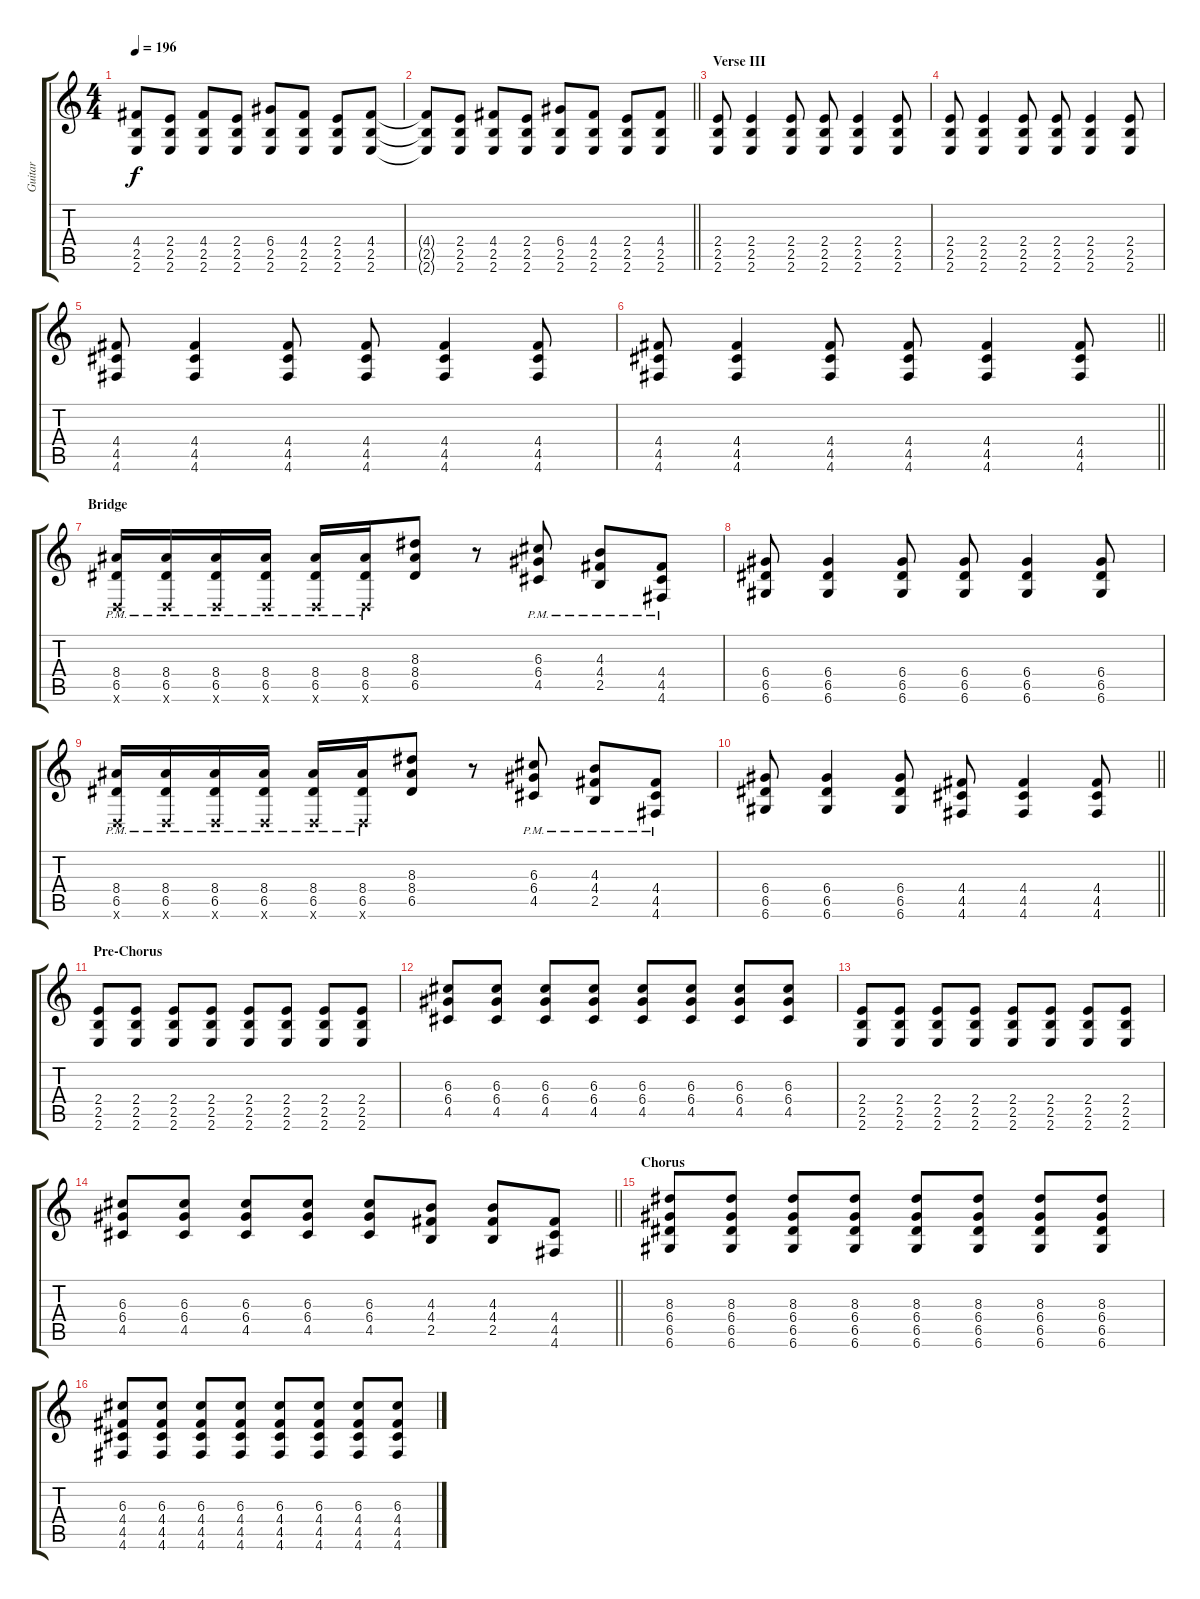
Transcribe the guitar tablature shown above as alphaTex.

\track ("Guitar" "Guitar") {instrument distortionguitar}
\staff {score tabs}
\tuning (E4 B3 G3 D3 A2 D2) {hide}
\ts (4 4)
\tempo 196
\clef g2
\ks c
(4.4{t} 2.5{t} 2.6{t}).8{dy f} (2.4 2.5 2.6).8 (4.4 2.5 2.6).8 (2.4 2.5 2.6).8 (6.4 2.5 2.6).8 (4.4 2.5 2.6).8 (2.4 2.5 2.6).8 (4.4 2.5 2.6).8 |
\barLineRight lightlight
(4.4{t} 2.5{t} 2.6{t}).8 (2.4 2.5 2.6).8 (4.4 2.5 2.6).8 (2.4 2.5 2.6).8 (6.4 2.5 2.6).8 (4.4 2.5 2.6).8 (2.4 2.5 2.6).8 (4.4 2.5 2.6).8 |
\section ("" "Verse III")
(2.4 2.5 2.6).8 (2.4 2.5 2.6).4 (2.4 2.5 2.6).8 (2.4 2.5 2.6).8 (2.4 2.5 2.6).4 (2.4 2.5 2.6).8 |
(2.4 2.5 2.6).8 (2.4 2.5 2.6).4 (2.4 2.5 2.6).8 (2.4 2.5 2.6).8 (2.4 2.5 2.6).4 (2.4 2.5 2.6).8 |
(4.4 4.5 4.6).8 (4.4 4.5 4.6).4 (4.4 4.5 4.6).8 (4.4 4.5 4.6).8 (4.4 4.5 4.6).4 (4.4 4.5 4.6).8 |
\barLineRight lightlight
(4.4 4.5 4.6).8 (4.4 4.5 4.6).4 (4.4 4.5 4.6).8 (4.4 4.5 4.6).8 (4.4 4.5 4.6).4 (4.4 4.5 4.6).8 |
\section ("" "Bridge")
(8.4{pm} 6.5{pm} 0.6{x}).16 (8.4{pm} 6.5{pm} 0.6{x}).16 (8.4{pm} 6.5{pm} 0.6{x}).16 (8.4{pm} 6.5{pm} 0.6{x}).16 (8.4{pm} 6.5{pm} 0.6{x}).16 (8.4{pm} 6.5{pm} 0.6{x}).16 (8.3 8.4 6.5).8 r.8 (6.3{pm} 6.4{pm} 4.5{pm}).8 (4.3{pm} 4.4 2.5{pm}).8 (4.4{pm} 4.5{pm} 4.6{pm}).8 |
(6.4 6.5 6.6).8 (6.4 6.5 6.6).4 (6.4 6.5 6.6).8 (6.4 6.5 6.6).8 (6.4 6.5 6.6).4 (6.4 6.5 6.6).8 |
(8.4{pm} 6.5{pm} 0.6{x}).16 (8.4{pm} 6.5{pm} 0.6{x}).16 (8.4{pm} 6.5{pm} 0.6{x}).16 (8.4{pm} 6.5{pm} 0.6{x}).16 (8.4{pm} 6.5{pm} 0.6{x}).16 (8.4{pm} 6.5{pm} 0.6{x}).16 (8.3 8.4 6.5).8 r.8 (6.3{pm} 6.4{pm} 4.5{pm}).8 (4.3{pm} 4.4 2.5{pm}).8 (4.4{pm} 4.5{pm} 4.6{pm}).8 |
\barLineRight lightlight
(6.4 6.5 6.6).8 (6.4 6.5 6.6).4 (6.4 6.5 6.6).8 (4.4 4.5 4.6).8 (4.4 4.5 4.6).4 (4.4 4.5 4.6).8 |
\section ("" "Pre-Chorus")
(2.4 2.5 2.6).8 (2.4 2.5 2.6).8 (2.4 2.5 2.6).8 (2.4 2.5 2.6).8 (2.4 2.5 2.6).8 (2.4 2.5 2.6).8 (2.4 2.5 2.6).8 (2.4 2.5 2.6).8 |
(6.3 6.4 4.5).8 (6.3 6.4 4.5).8 (6.3 6.4 4.5).8 (6.3 6.4 4.5).8 (6.3 6.4 4.5).8 (6.3 6.4 4.5).8 (6.3 6.4 4.5).8 (6.3 6.4 4.5).8 |
(2.4 2.5 2.6).8 (2.4 2.5 2.6).8 (2.4 2.5 2.6).8 (2.4 2.5 2.6).8 (2.4 2.5 2.6).8 (2.4 2.5 2.6).8 (2.4 2.5 2.6).8 (2.4 2.5 2.6).8 |
\barLineRight lightlight
(6.3 6.4 4.5).8 (6.3 6.4 4.5).8 (6.3 6.4 4.5).8 (6.3 6.4 4.5).8 (6.3 6.4 4.5).8 (4.3 4.4 2.5).8 (4.3 4.4 2.5).8 (4.4 4.5 4.6).8 |
\section ("" "Chorus")
(8.3 6.4 6.5 6.6).8 (8.3 6.4 6.5 6.6).8 (8.3 6.4 6.5 6.6).8 (8.3 6.4 6.5 6.6).8 (8.3 6.4 6.5 6.6).8 (8.3 6.4 6.5 6.6).8 (8.3 6.4 6.5 6.6).8 (8.3 6.4 6.5 6.6).8 |
(6.3 4.4 4.5 4.6).8 (6.3 4.4 4.5 4.6).8 (6.3 4.4 4.5 4.6).8 (6.3 4.4 4.5 4.6).8 (6.3 4.4 4.5 4.6).8 (6.3 4.4 4.5 4.6).8 (6.3 4.4 4.5 4.6).8 (6.3 4.4 4.5 4.6).8
